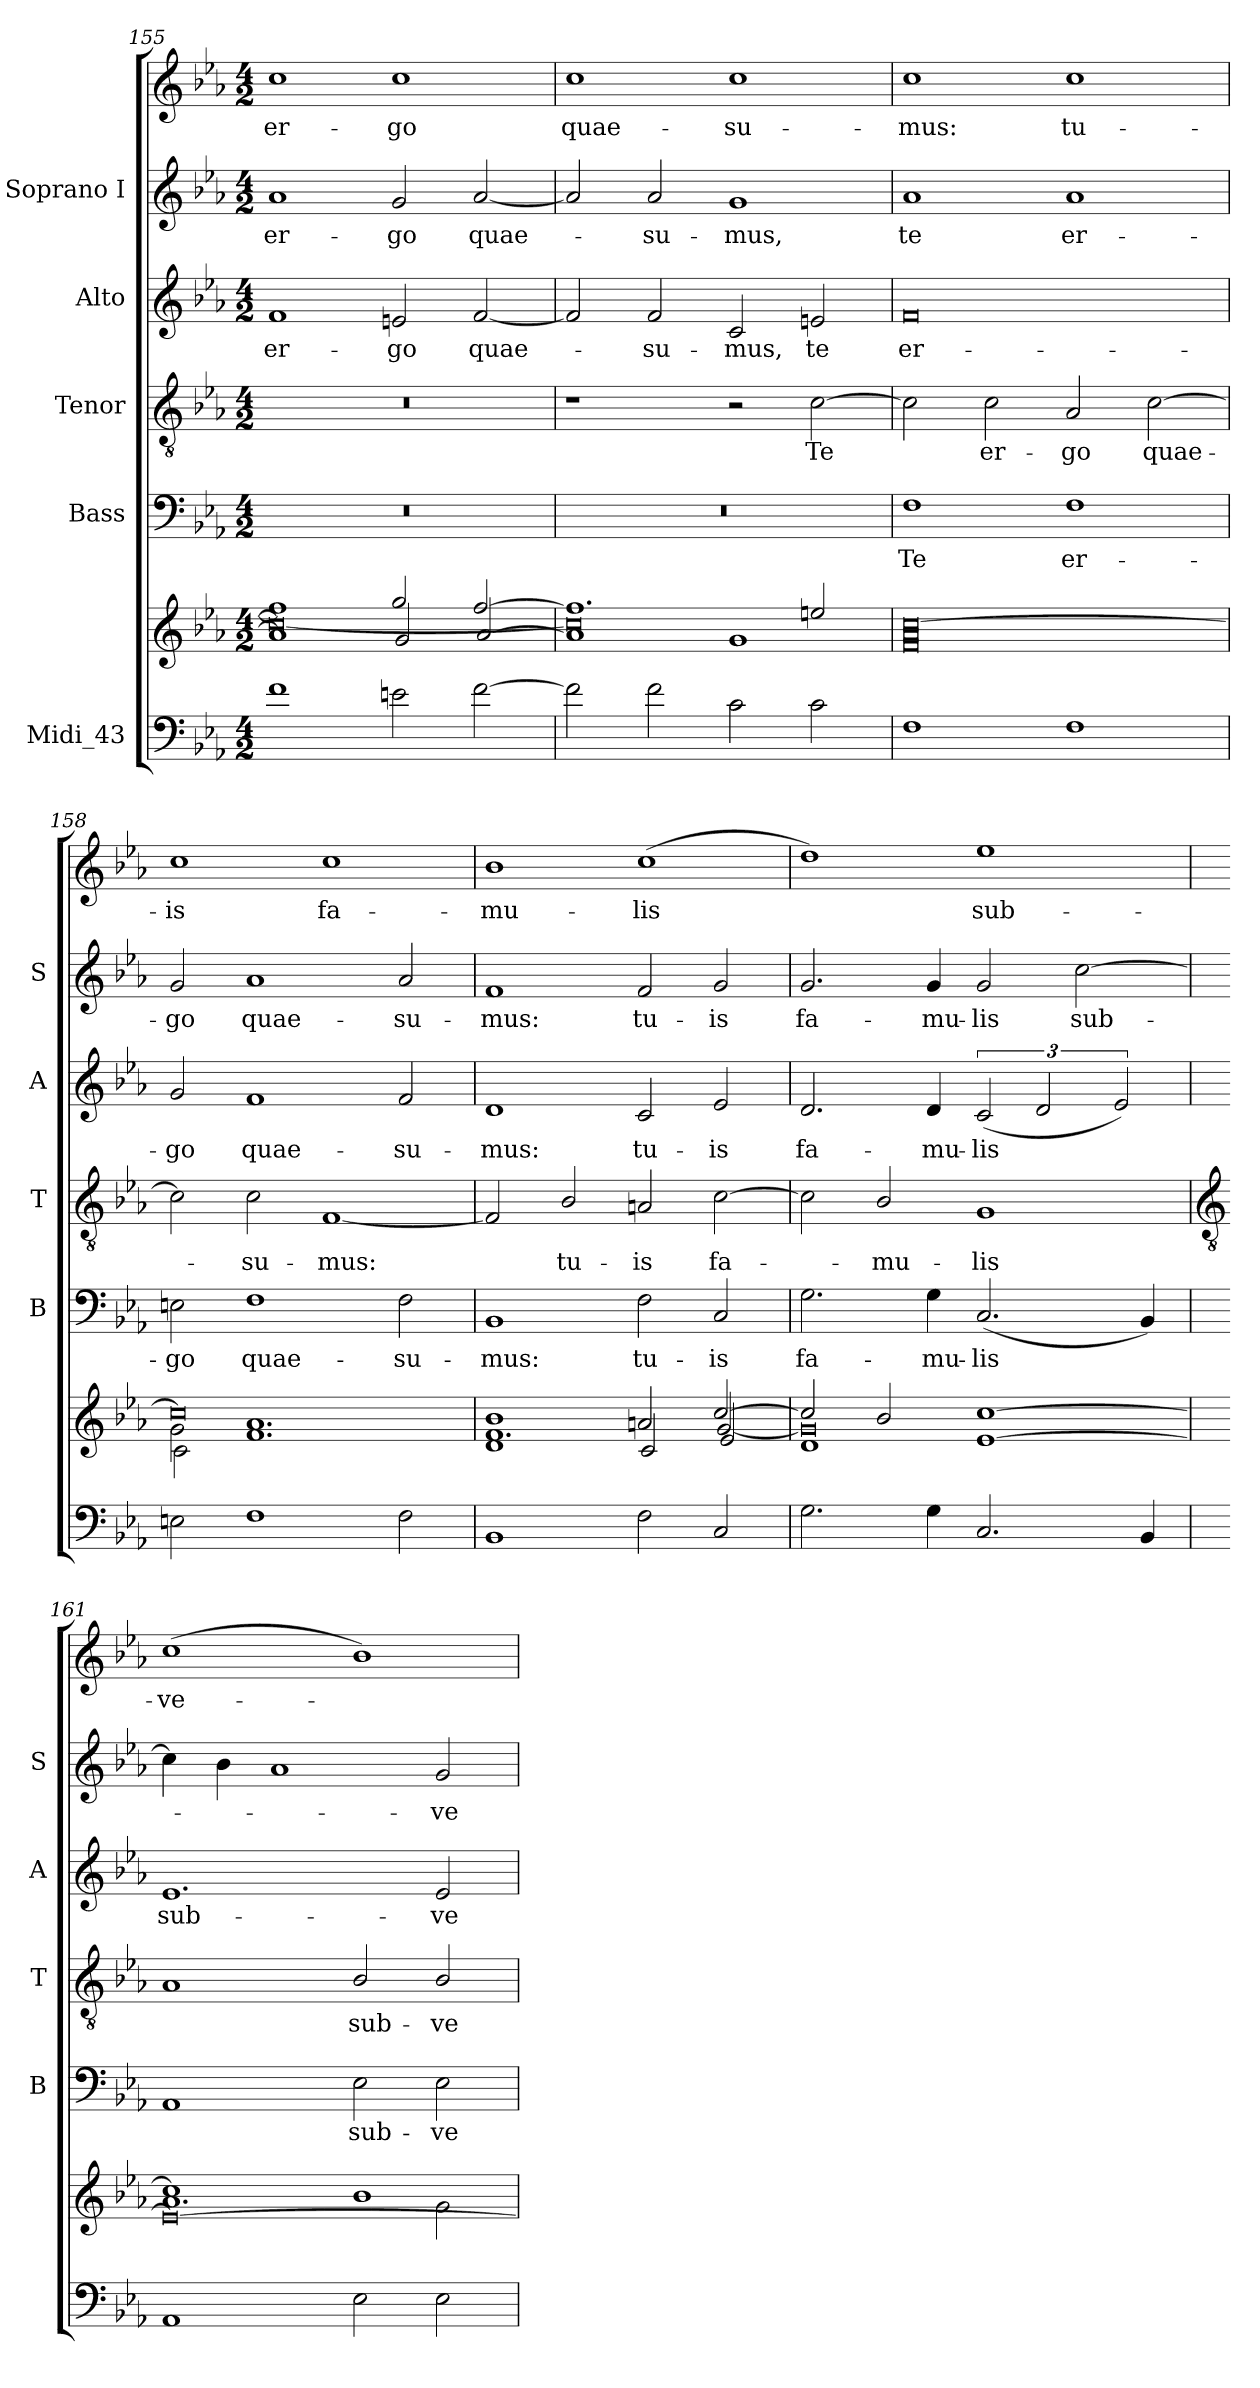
**kern	**kern	**kern	**text	**kern	**text	**kern	**text	**kern	**text	**kern	**text
*part5	*part5	*part4	*part4	*part3	*part3	*part2	*part2	*part1	*part1	*part1	*part1
*staff7	*staff6	*staff5	*staff5	*staff4	*staff4	*staff3	*staff3	*staff2	*staff2	*staff1	*staff1
*I"Midi_43	*	*I"Bass	*	*I"Tenor	*	*I"Alto	*	*I"Soprano I	*	*	*
*	*	*I'B	*	*I'T	*	*I'A	*	*I'S	*	*	*
*clefF4	*clefG2	*clefF4	*	*clefGv2	*	*clefG2	*	*clefG2	*	*clefG2	*
*k[b-e-a-]	*k[b-e-a-]	*k[b-e-a-]	*	*k[b-e-a-]	*	*k[b-e-a-]	*	*k[b-e-a-]	*	*k[b-e-a-]	*
*E-:	*E-:	*E-:	*	*E-:	*	*E-:	*	*E-:	*	*E-:	*
*M4/2	*M4/2	*M4/2	*	*M4/2	*	*M4/2	*	*M4/2	*	*M4/2	*
=155	=155	=155	=155	=155	=155	=155	=155	=155	=155	=155	=155
*	*^	*	*	*	*	*	*	*	*	*	*
*	*	*^	*	*	*	*	*	*	*	*	*	*
!	!	!	!	!	!	!	!	!	!LO:LY:b	!	!LO:LY:b	!	!LO:LY:b
1f	1ff/]	0cc\_	1a-\]	0r	.	0r	.	1f	er-	1a-	er-	1cc	er-
!	!	!	!	!	!	!	!	!	!LO:LY:b	!	!LO:LY:b	!	!LO:LY:b
2en	2gg/	.	2g/	.	.	.	.	2en	-go	2g	-go	1cc	-go
!	!	!	!	!	!	!	!	!	!LO:LY:b	!	!LO:LY:b	!	!
[2f	[2ff/	.	[2a-/	.	.	.	.	[2f	quae-	[2a-/	quae-	.	.
=156	=156	=156	=156	=156	=156	=156	=156	=156	=156	=156	=156	=156	=156
!	!	!	!	!	!	!	!	!	!	!	!	!	!LO:LY:b
2f]	1.ff/]	0cc\]	1a-\]	0r	.	1r	.	2f]	.	2a-/]	.	1cc	quae-
!	!	!	!	!	!	!	!	!	!LO:LY:b	!	!LO:LY:b	!	!
2f	.	.	.	.	.	.	.	2f	su-	2a-/	-su-	.	.
!	!	!	!	!	!	!	!	!	!LO:LY:b	!	!LO:LY:b	!	!LO:LY:b
2c	.	.	1g\	.	.	2r	.	2c	-mus,	1g	-mus,	1cc	-su-
!	!	!	!	!	!	!	!LO:LY:b	!	!LO:LY:b	!	!	!	!
2c	2een/	.	.	.	.	[2c	Te	2en	te	.	.	.	.
=157	=157	=157	=157	=157	=157	=157	=157	=157	=157	=157	=157	=157	=157
!	!	!	!	!	!LO:LY:b	!	!	!	!LO:LY:b	!	!LO:LY:b	!	!LO:LY:b
1F	[0cc/	0a-\	0f\	1F	Te	2c]	.	0f	er-	1a-	-te	1cc	mus:
!	!	!	!	!	!	!	!LO:LY:b	!	!	!	!	!	!
.	.	.	.	.	.	2c	er-	.	.	.	.	.	.
!	!	!	!	!	!LO:LY:b	!	!LO:LY:b	!	!	!	!LO:LY:b	!	!LO:LY:b
1F	.	.	.	1F	er-	2A-	-go	.	.	1a-	er-	1cc	tu-
!	!	!	!	!	!	!	!LO:LY:b	!	!	!	!	!	!
.	.	.	.	.	.	[2c	quae-	.	.	.	.	.	.
=158	=158	=158	=158	=158	=158	=158	=158	=158	=158	=158	=158	=158	=158
!	!	!	!	!	!LO:LY:b	!	!	!	!LO:LY:b	!	!LO:LY:b	!	!LO:LY:b
2En	0cc/]	2g\	2c\	2En	-go	2c]	.	2g	-go	2g	-go	1cc	-is
!	!	!	!	!	!LO:LY:b	!	!LO:LY:b	!	!LO:LY:b	!	!LO:LY:b	!	!
1F	.	1.a-\	1.f\	1F	quae-	2c	su-	1f	quae-	1a-	quae-	.	.
!	!	!	!	!	!	!	!LO:LY:b	!	!	!	!	!	!LO:LY:b
.	.	.	.	.	.	[1F	-mus:	.	.	.	.	1cc	fa-
!	!	!	!	!	!LO:LY:b	!	!	!	!LO:LY:b	!	!LO:LY:b	!	!
2F	.	.	.	2F	-su-	.	.	2f	-su-	2a-/	-su-	.	.
=159	=159	=159	=159	=159	=159	=159	=159	=159	=159	=159	=159	=159	=159
!	!	!	!	!	!LO:LY:b	!	!	!	!LO:LY:b	!	!LO:LY:b	!	!LO:LY:b
1BB-	1b-/	1.f\	1d\	1BB-	-mus:	2F]	.	1d	-mus:	1f	mus:	1b-	-mu-
!	!	!	!	!	!	!	!LO:LY:b	!	!	!	!	!	!
.	.	.	.	.	.	2B-/	tu-	.	.	.	.	.	.
!	!	!	!	!	!LO:LY:b	!	!LO:LY:b	!	!LO:LY:b	!	!LO:LY:b	!	!LO:LY:b
2F	2an/	.	2c/	2F	tu-	2An	-is	2c	tu-	2f	tu-	(>1cc	-lis
!	!	!	!	!	!LO:LY:b	!	!LO:LY:b	!	!LO:LY:b	!	!LO:LY:b	!	!
2C	[2cc/	[2g/	2e-/	2C	-is	[2c	fa-	2e-	-is	2g	-is	.	.
=160	=160	=160	=160	=160	=160	=160	=160	=160	=160	=160	=160	=160	=160
!	!	!	!	!	!LO:LY:b	!	!	!	!LO:LY:b	!	!LO:LY:b	!	!
2.G	2cc/]	0g\]	1d\	2.G	fa-	2c]	.	2.d	fa-	2.g	-fa-	1dd)	.
!	!	!	!	!	!	!	!LO:LY:b	!	!	!	!	!	!
.	2b-/	.	.	.	.	2B-/	mu-	.	.	.	.	.	.
!	!	!	!	!	!LO:LY:b	!	!	!	!LO:LY:b	!	!LO:LY:b	!	!
4G	.	.	.	4G	-mu-	.	.	4d	-mu-	4g	-mu-	.	.
!	!	!	!	!	!LO:LY:b	!	!LO:LY:b	!	!LO:LY:b	!	!LO:LY:b	!	!LO:LY:b
2.C/	[1cc/	.	[1e-\	(<2.C/	-lis	1G	-lis	(<3c	-lis	2g	-lis	1ee-	sub-
.	.	.	.	.	.	.	.	3d	.	.	.	.	.
!	!	!	!	!	!	!	!	!	!	!	!LO:LY:b	!	!
.	.	.	.	.	.	.	.	.	.	[2cc	sub-	.	.
.	.	.	.	.	.	.	.	3e-)	.	.	.	.	.
4BB-	.	.	.	4BB-)	.	.	.	.	.	.	.	.	.
!!LO:LB:g=z
=161	=161	=161	=161	=161	=161	=161	=161	=161	=161	=161	=161	=161	=161
*	*	*	*	*	*	*clefGv2	*	*	*	*	*	*	*
!	!	!	!	!	!	!	!	!	!LO:LY:b	!	!	!	!LO:LY:b
1AA-	1cc/]	1.a-\	0e-\_	1AA-	.	1A-	.	1.e-	sub-	4cc]	.	(>1cc	ve-
.	.	.	.	.	.	.	.	.	.	4b-	.	.	.
.	.	.	.	.	.	.	.	.	.	1a-	.	.	.
!	!	!	!	!	!LO:LY:b	!	!LO:LY:b	!	!	!	!	!	!
2E-	1b-/	.	.	2E-	sub-	2B-/	sub-	.	.	.	.	1b-)	.
!	!	!	!	!	!LO:LY:b	!	!LO:LY:b	!	!LO:LY:b	!	!LO:LY:b	!	!
2E-	.	2g\	.	2E-	-ve-	2B-/	-ve-	2e-	-ve-	2g	ve-	.	.
*	*v	*v	*v	*	*	*	*	*	*	*	*	*	*
=	=	=	=	=	=	=	=	=	=	=	=
*-	*-	*-	*-	*-	*-	*-	*-	*-	*-	*-	*-
